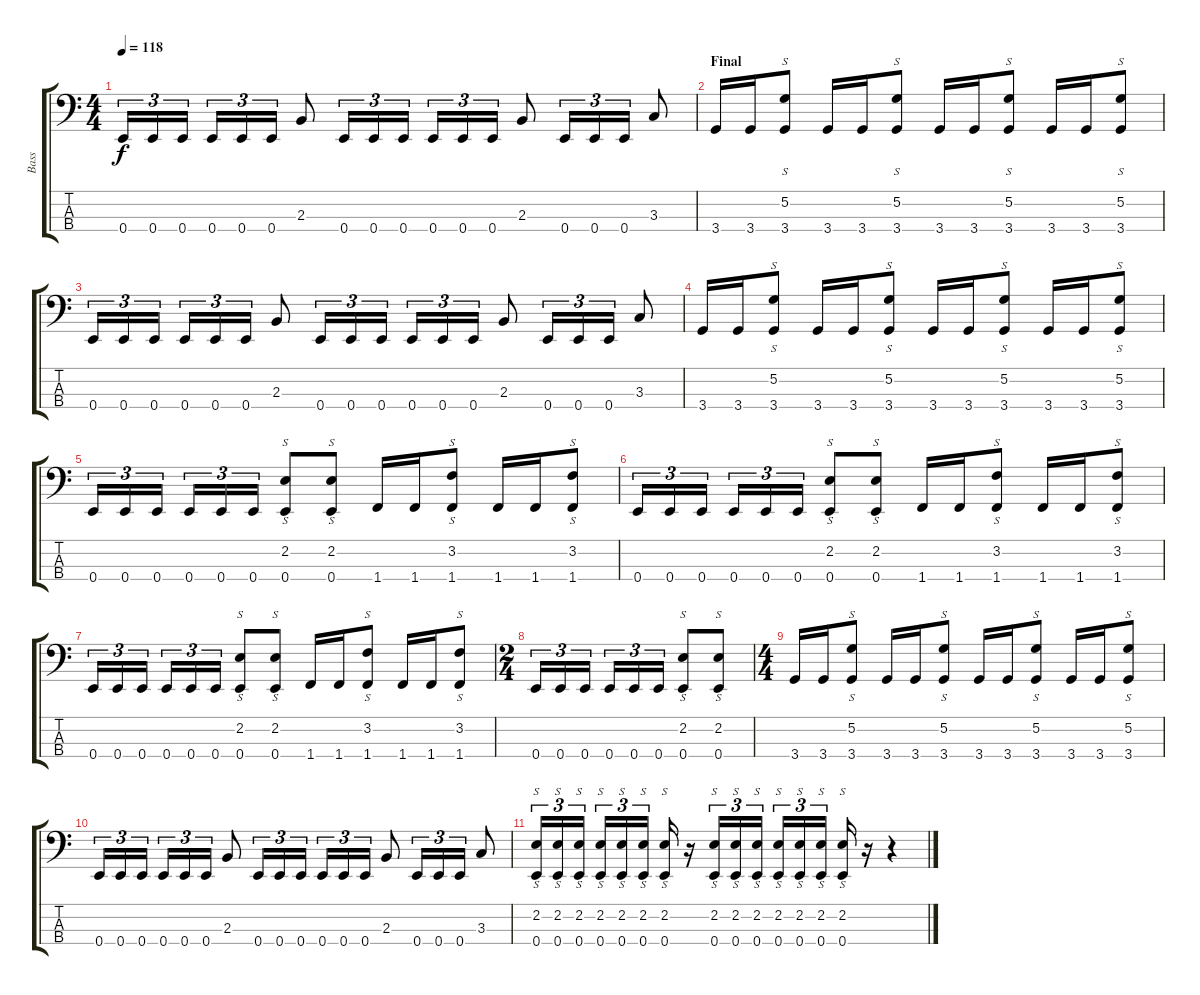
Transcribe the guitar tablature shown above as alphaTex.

\track ("Bass" "Bass") {instrument electricbasspick}
\staff {score tabs}
\tuning (G2 D2 A1 E1) {hide}
\ts (4 4)
\tempo 118
\clef f4
\ks c
0.4.16{tu (3 2) dy f} 0.4.16{tu (3 2)} 0.4.16{tu (3 2) beam splitsecondary} 0.4.16{tu (3 2)} 0.4.16{tu (3 2)} 0.4.16{tu (3 2)} 2.3.8 0.4.16{tu (3 2)} 0.4.16{tu (3 2)} 0.4.16{tu (3 2)} 0.4.16{tu (3 2)} 0.4.16{tu (3 2)} 0.4.16{tu (3 2)} 2.3.8 0.4.16{tu (3 2)} 0.4.16{tu (3 2)} 0.4.16{tu (3 2)} 3.3.8 |
\section ("" "Final")
3.4.16 3.4.16 (5.2 3.4).8{s} 3.4.16 3.4.16 (5.2 3.4).8{s} 3.4.16 3.4.16 (5.2 3.4).8{s} 3.4.16 3.4.16 (5.2 3.4).8{s} |
0.4.16{tu (3 2)} 0.4.16{tu (3 2)} 0.4.16{tu (3 2) beam splitsecondary} 0.4.16{tu (3 2)} 0.4.16{tu (3 2)} 0.4.16{tu (3 2)} 2.3.8 0.4.16{tu (3 2)} 0.4.16{tu (3 2)} 0.4.16{tu (3 2)} 0.4.16{tu (3 2)} 0.4.16{tu (3 2)} 0.4.16{tu (3 2)} 2.3.8 0.4.16{tu (3 2)} 0.4.16{tu (3 2)} 0.4.16{tu (3 2)} 3.3.8 |
3.4.16 3.4.16 (5.2 3.4).8{s} 3.4.16 3.4.16 (5.2 3.4).8{s} 3.4.16 3.4.16 (5.2 3.4).8{s} 3.4.16 3.4.16 (5.2 3.4).8{s} |
0.4.16{tu (3 2)} 0.4.16{tu (3 2)} 0.4.16{tu (3 2) beam splitsecondary} 0.4.16{tu (3 2)} 0.4.16{tu (3 2)} 0.4.16{tu (3 2)} (2.2 0.4).8{s} (2.2 0.4).8{s} 1.4.16 1.4.16 (3.2 1.4).8{s} 1.4.16 1.4.16 (3.2 1.4).8{s} |
0.4.16{tu (3 2)} 0.4.16{tu (3 2)} 0.4.16{tu (3 2) beam splitsecondary} 0.4.16{tu (3 2)} 0.4.16{tu (3 2)} 0.4.16{tu (3 2)} (2.2 0.4).8{s} (2.2 0.4).8{s} 1.4.16 1.4.16 (3.2 1.4).8{s} 1.4.16 1.4.16 (3.2 1.4).8{s} |
0.4.16{tu (3 2)} 0.4.16{tu (3 2)} 0.4.16{tu (3 2) beam splitsecondary} 0.4.16{tu (3 2)} 0.4.16{tu (3 2)} 0.4.16{tu (3 2)} (2.2 0.4).8{s} (2.2 0.4).8{s} 1.4.16 1.4.16 (3.2 1.4).8{s} 1.4.16 1.4.16 (3.2 1.4).8{s} |
\ts (2 4)
0.4.16{tu (3 2)} 0.4.16{tu (3 2)} 0.4.16{tu (3 2) beam splitsecondary} 0.4.16{tu (3 2)} 0.4.16{tu (3 2)} 0.4.16{tu (3 2)} (2.2 0.4).8{s} (2.2 0.4).8{s} |
\ts (4 4)
3.4.16 3.4.16 (5.2 3.4).8{s} 3.4.16 3.4.16 (5.2 3.4).8{s} 3.4.16 3.4.16 (5.2 3.4).8{s} 3.4.16 3.4.16 (5.2 3.4).8{s} |
0.4.16{tu (3 2)} 0.4.16{tu (3 2)} 0.4.16{tu (3 2) beam splitsecondary} 0.4.16{tu (3 2)} 0.4.16{tu (3 2)} 0.4.16{tu (3 2)} 2.3.8 0.4.16{tu (3 2)} 0.4.16{tu (3 2)} 0.4.16{tu (3 2)} 0.4.16{tu (3 2)} 0.4.16{tu (3 2)} 0.4.16{tu (3 2)} 2.3.8 0.4.16{tu (3 2)} 0.4.16{tu (3 2)} 0.4.16{tu (3 2)} 3.3.8 |
(2.2 0.4).16{s tu (3 2)} (2.2 0.4).16{s tu (3 2)} (2.2 0.4).16{s tu (3 2) beam splitsecondary} (2.2 0.4).16{s tu (3 2)} (2.2 0.4).16{s tu (3 2)} (2.2 0.4).16{s tu (3 2)} (2.2 0.4).16{s} r.16 (2.2 0.4).16{s tu (3 2)} (2.2 0.4).16{s tu (3 2)} (2.2 0.4).16{s tu (3 2)} (2.2 0.4).16{s tu (3 2)} (2.2 0.4).16{s tu (3 2)} (2.2 0.4).16{s tu (3 2) beam splitsecondary} (2.2 0.4).16{s} r.16 r.4
